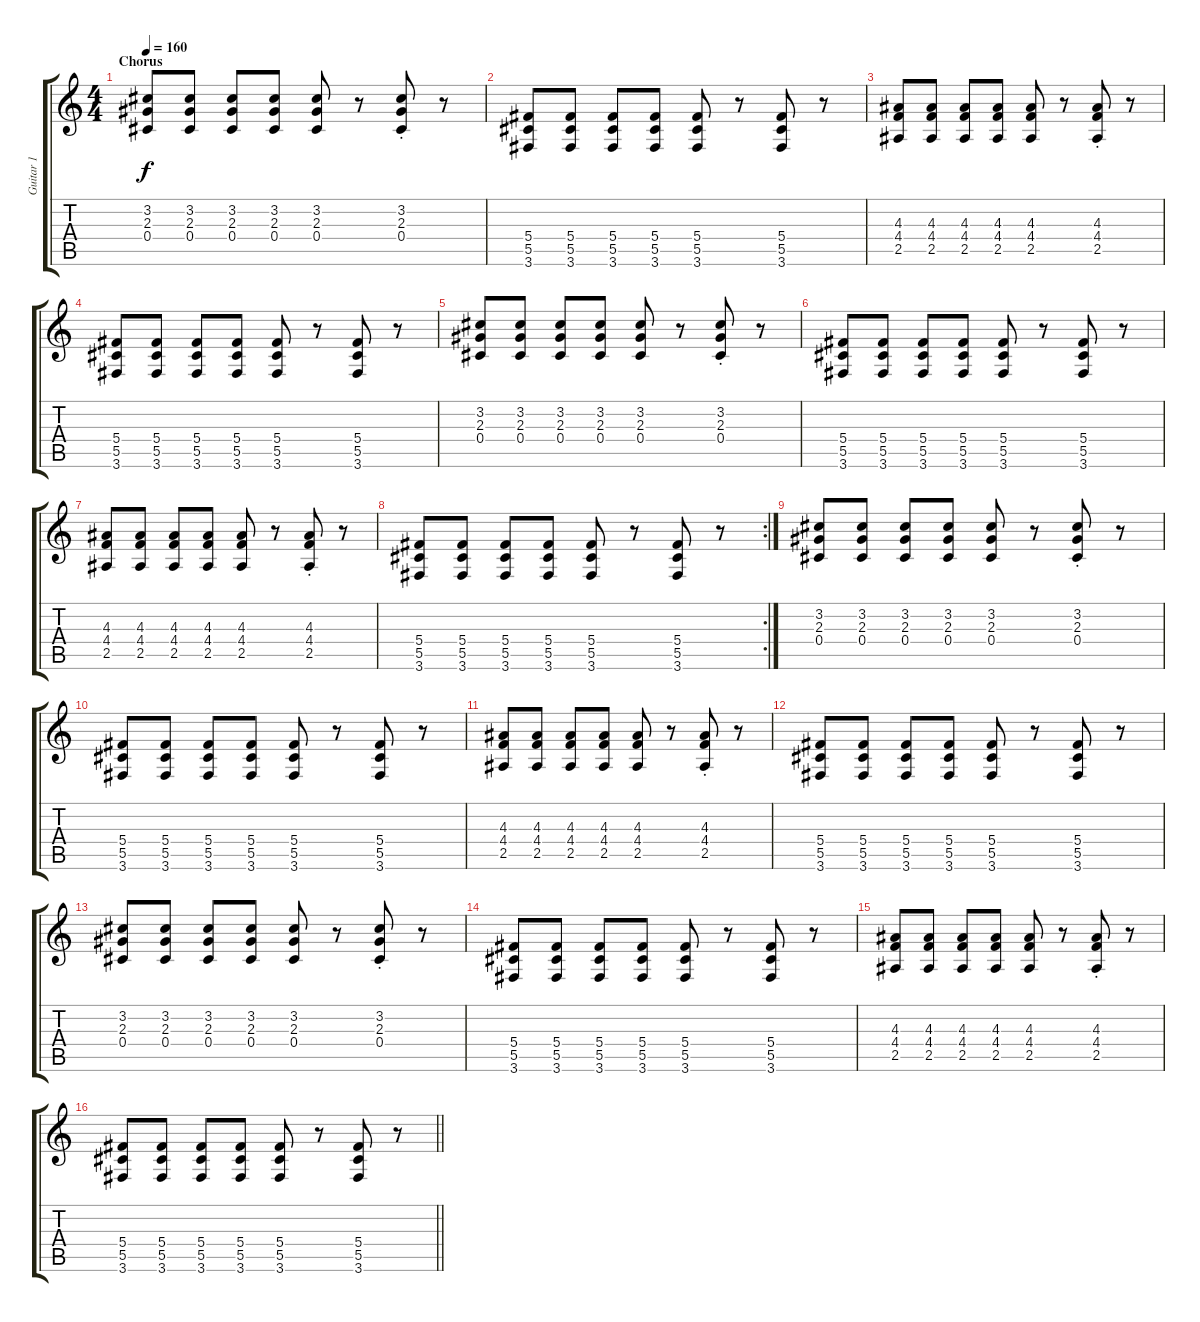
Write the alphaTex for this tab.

\track ("Guitar 1" "Guitar 1") {instrument overdrivenguitar}
\staff {score tabs}
\tuning (Eb4 Bb3 Gb3 Db3 Ab2 Eb2) {hide}
\ts (4 4)
\section ("" "Chorus")
\tempo 160
\clef g2
\ks c
(3.2 2.3 0.4).8{dy f} (3.2 2.3 0.4).8 (3.2 2.3 0.4).8 (3.2 2.3 0.4).8 (3.2 2.3 0.4).8 r.8 (3.2 2.3 0.4{st}).8 r.8 |
(5.4 5.5 3.6).8 (5.4 5.5 3.6).8 (5.4 5.5 3.6).8 (5.4 5.5 3.6).8 (5.4 5.5 3.6).8 r.8 (5.4 5.5 3.6).8 r.8 |
(4.3 4.4 2.5).8 (4.3 4.4 2.5).8 (4.3 4.4 2.5).8 (4.3 4.4 2.5).8 (4.3 4.4 2.5).8 r.8 (4.3 4.4{st} 2.5).8 r.8 |
(5.4 5.5 3.6).8 (5.4 5.5 3.6).8 (5.4 5.5 3.6).8 (5.4 5.5 3.6).8 (5.4 5.5 3.6).8 r.8 (5.4 5.5 3.6).8 r.8 |
(3.2 2.3 0.4).8 (3.2 2.3 0.4).8 (3.2 2.3 0.4).8 (3.2 2.3 0.4).8 (3.2 2.3 0.4).8 r.8 (3.2 2.3 0.4{st}).8 r.8 |
(5.4 5.5 3.6).8 (5.4 5.5 3.6).8 (5.4 5.5 3.6).8 (5.4 5.5 3.6).8 (5.4 5.5 3.6).8 r.8 (5.4 5.5 3.6).8 r.8 |
(4.3 4.4 2.5).8 (4.3 4.4 2.5).8 (4.3 4.4 2.5).8 (4.3 4.4 2.5).8 (4.3 4.4 2.5).8 r.8 (4.3 4.4{st} 2.5).8 r.8 |
\rc 2
(5.4 5.5 3.6).8 (5.4 5.5 3.6).8 (5.4 5.5 3.6).8 (5.4 5.5 3.6).8 (5.4 5.5 3.6).8 r.8 (5.4 5.5 3.6).8 r.8 |
(3.2 2.3 0.4).8 (3.2 2.3 0.4).8 (3.2 2.3 0.4).8 (3.2 2.3 0.4).8 (3.2 2.3 0.4).8 r.8 (3.2 2.3 0.4{st}).8 r.8 |
(5.4 5.5 3.6).8 (5.4 5.5 3.6).8 (5.4 5.5 3.6).8 (5.4 5.5 3.6).8 (5.4 5.5 3.6).8 r.8 (5.4 5.5 3.6).8 r.8 |
(4.3 4.4 2.5).8 (4.3 4.4 2.5).8 (4.3 4.4 2.5).8 (4.3 4.4 2.5).8 (4.3 4.4 2.5).8 r.8 (4.3 4.4{st} 2.5).8 r.8 |
(5.4 5.5 3.6).8 (5.4 5.5 3.6).8 (5.4 5.5 3.6).8 (5.4 5.5 3.6).8 (5.4 5.5 3.6).8 r.8 (5.4 5.5 3.6).8 r.8 |
(3.2 2.3 0.4).8 (3.2 2.3 0.4).8 (3.2 2.3 0.4).8 (3.2 2.3 0.4).8 (3.2 2.3 0.4).8 r.8 (3.2 2.3 0.4{st}).8 r.8 |
(5.4 5.5 3.6).8 (5.4 5.5 3.6).8 (5.4 5.5 3.6).8 (5.4 5.5 3.6).8 (5.4 5.5 3.6).8 r.8 (5.4 5.5 3.6).8 r.8 |
(4.3 4.4 2.5).8 (4.3 4.4 2.5).8 (4.3 4.4 2.5).8 (4.3 4.4 2.5).8 (4.3 4.4 2.5).8 r.8 (4.3 4.4{st} 2.5).8 r.8 |
\barLineRight lightlight
(5.4 5.5 3.6).8 (5.4 5.5 3.6).8 (5.4 5.5 3.6).8 (5.4 5.5 3.6).8 (5.4 5.5 3.6).8 r.8 (5.4 5.5 3.6).8 r.8
